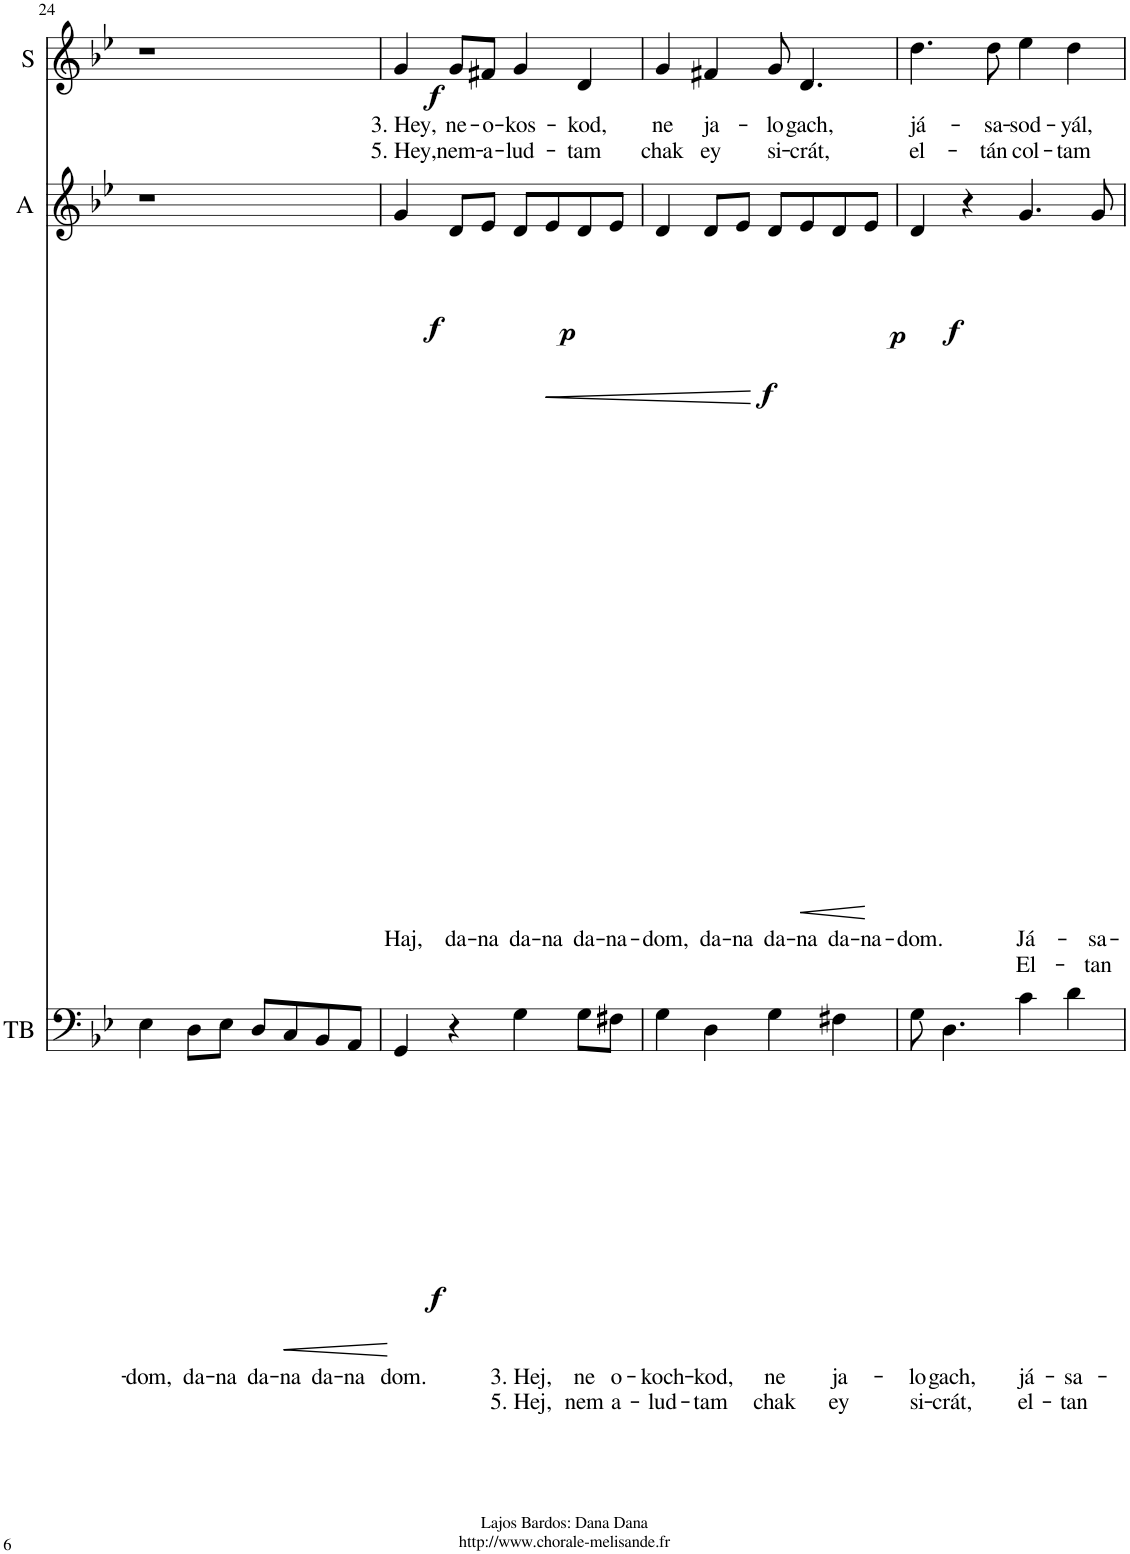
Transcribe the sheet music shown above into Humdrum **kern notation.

**kern	**text	**text	**dynam	**kern	**text	**text	**dynam	**kern	**text	**text	**dynam
*part3	*part3	*part3	*part3	*part2	*part2	*part2	*part2	*part1	*part1	*part1	*part1
*staff3	*staff3	*staff3	*staff3	*staff2	*staff2	*staff2	*staff2	*staff1	*staff1	*staff1	*staff1
*I"TB	*	*	*	*I"A	*	*	*	*I"S	*	*	*
*I'TB	*	*	*	*I'A	*	*	*	*I'S	*	*	*
!!LO:PB:g=z
*clefF4	*	*	*	*clefG2	*	*	*	*clefG2	*	*	*
*k[b-e-]	*	*	*	*k[b-e-]	*	*	*	*k[b-e-]	*	*	*
*M4/4	*	*	*	*M4/4	*	*	*	*M4/4	*	*	*
=24	=24	=24	=24	=24	=24	=24	=24	=24	=24	=24	=24
!	!LO:LY:b	!	!	!	!	!	!	!	!	!	!
4E-\	-dom,	.	.	1r	.	.	.	1r	.	.	.
!	!LO:LY:b	!	!	!	!	!	!	!	!	!	!
8D\L	da-	.	.	.	.	.	.	.	.	.	.
!	!LO:LY:b	!	!	!	!	!	!	!	!	!	!
8E-\J	-na	.	.	.	.	.	.	.	.	.	.
!	!LO:LY:b	!	!	!	!	!	!	!	!	!	!
8D/L	da-	.	.	.	.	.	.	.	.	.	.
!	!LO:LY:b	!	!LO:HP:b	!	!	!	!	!	!	!	!
8C/	-na	.	<	.	.	.	.	.	.	.	.
!	!LO:LY:b	!	!	!	!	!	!	!	!	!	!
8BB-/	da-	.	.	.	.	.	.	.	.	.	.
!	!LO:LY:b	!	!	!	!	!	!	!	!	!	!
8AA/J	-na	.	[	.	.	.	.	.	.	.	.
=25	=25	=25	=25	=25	=25	=25	=25	=25	=25	=25	=25
!	!LO:LY:b	!	!LO:DY:b	!	!LO:LY:b	!	!LO:DY:b	!	!LO:LY:b	!LO:LY:b	!LO:DY:b
4GG/	dom.	.	f	4g/	Haj,	.	f	4g/	3. Hey,	5. Hey,	f
!	!	!	!	!	!LO:LY:b	!	!LO:DY:b	!	!LO:LY:b	!LO:LY:b	!
4r	.	.	.	8d/L	da-	.	p	8g/L	ne-	nem-	.
!	!	!	!	!	!LO:LY:b	!	!	!	!LO:LY:b	!LO:LY:b	!
.	.	.	.	8e-/J	-na	.	.	8f#X/J	-o-	-a-	.
!	!LO:LY:b	!LO:LY:b	!	!	!LO:LY:b	!	!	!	!LO:LY:b	!LO:LY:b	!
4G\	3. Hej,	5. Hej,	.	8d/L	da-	.	.	4g/	-kos-	-lud-	.
!	!	!	!	!	!LO:LY:b	!	!LO:HP:b	!	!	!	!
.	.	.	.	8e-/	-na	.	<	.	.	.	.
!	!LO:LY:b	!LO:LY:b	!	!	!LO:LY:b	!	!	!	!LO:LY:b	!LO:LY:b	!
8G\L	ne	nem	.	8d/	da-	.	.	4d/	-kod,	-tam	.
!	!LO:LY:b	!LO:LY:b	!	!	!LO:LY:b	!	!	!	!	!	!
8F#X\J	o-	a-	.	8e-/J	-na-	.	.	.	.	.	.
.	.	.	.	.	.	.	[	.	.	.	.
=26	=26	=26	=26	=26	=26	=26	=26	=26	=26	=26	=26
!	!LO:LY:b	!LO:LY:b	!	!	!LO:LY:b	!	!LO:DY:b	!	!LO:LY:b	!LO:LY:b	!
4G\	-koch-	-lud-	.	4d/	-dom,	.	f	4g/	ne	chak	.
!	!LO:LY:b	!LO:LY:b	!	!	!LO:LY:b	!	!LO:DY:b	!	!LO:LY:b	!LO:LY:b	!
4D\	-kod,	-tam	.	8d/L	da-	.	p	4f#X/	ja-	ey	.
!	!	!	!	!	!LO:LY:b	!	!	!	!	!	!
.	.	.	.	8e-/J	-na	.	.	.	.	.	.
!	!LO:LY:b	!LO:LY:b	!	!	!LO:LY:b	!	!	!	!LO:LY:b	!LO:LY:b	!
4G\	ne	chak	.	8d/L	da-	.	.	8g/	-lo-	si-	.
!	!	!	!	!	!LO:LY:b	!	!LO:HP:b	!	!LO:LY:b	!LO:LY:b	!
.	.	.	.	8e-/	-na	.	<	4.d/	-gach,	-crát,	.
!	!LO:LY:b	!LO:LY:b	!	!	!LO:LY:b	!	!	!	!	!	!
4F#X\	ja-	ey	.	8d/	da-	.	.	.	.	.	.
!	!	!	!	!	!LO:LY:b	!	!	!	!	!	!
.	.	.	.	8e-/J	-na-	.	[	.	.	.	.
=27	=27	=27	=27	=27	=27	=27	=27	=27	=27	=27	=27
!	!LO:LY:b	!LO:LY:b	!	!	!LO:LY:b	!	!LO:DY:b	!	!LO:LY:b	!LO:LY:b	!
8G\	-lo-	si-	.	4d/	-dom.	.	f	4.dd\	já-	el-	.
!	!LO:LY:b	!LO:LY:b	!	!	!	!	!	!	!	!	!
4.D\	-gach,	-crát,	.	.	.	.	.	.	.	.	.
.	.	.	.	4r	.	.	.	.	.	.	.
!	!	!	!	!	!	!	!	!	!LO:LY:b	!LO:LY:b	!
.	.	.	.	.	.	.	.	8dd\	-sa-	-tán-	.
!	!LO:LY:b	!LO:LY:b	!	!	!LO:LY:b	!LO:LY:b	!	!	!LO:LY:b	!LO:LY:b	!
4c\	já-	el-	.	4.g/	Já-	El-	.	4ee-\	-sod-	-col-	.
!	!LO:LY:b	!LO:LY:b	!	!	!	!	!	!	!LO:LY:b	!LO:LY:b	!
4d\	-sa-	-tan	.	.	.	.	.	4dd\	-yál,	-tam	.
!	!	!	!	!	!LO:LY:b	!LO:LY:b	!	!	!	!	!
.	.	.	.	8g/	-sa-	-tan	.	.	.	.	.
=	=	=	=	=	=	=	=	=	=	=	=
*-	*-	*-	*-	*-	*-	*-	*-	*-	*-	*-	*-
